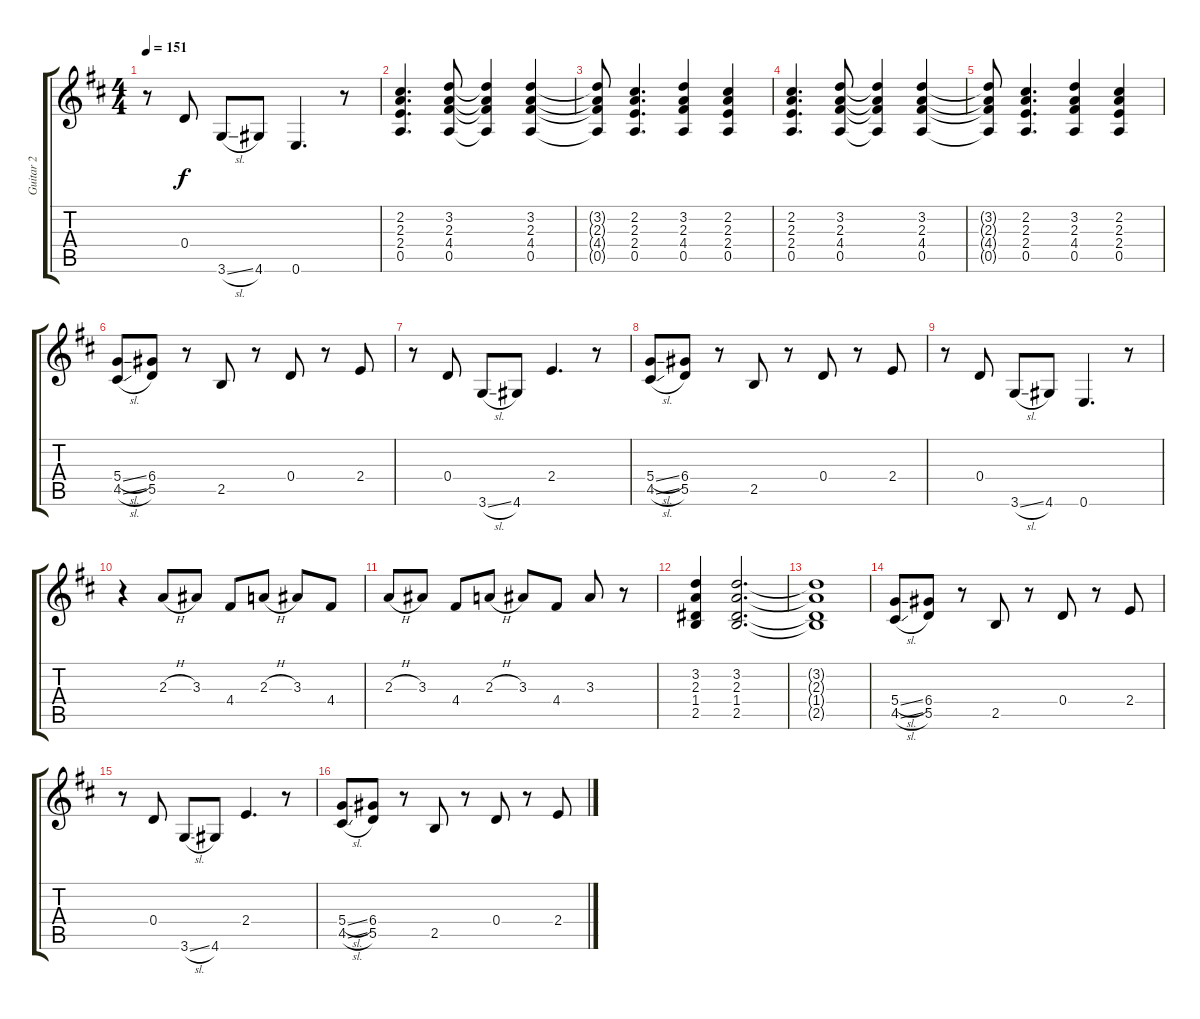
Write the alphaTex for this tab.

\track ("Guitar 2" "Guitar 2") {instrument electricguitarclean}
\staff {score tabs}
\tuning (E4 B3 G3 D3 A2 E2) {hide}
\ts (4 4)
\tempo 151
\clef g2
\ks d
r.8{dy f} 0.4.8 3.6{sl}.8 4.6.8 0.6.4{d} r.8 |
(2.2 2.3 2.4 0.5).4{d} (3.2 2.3 4.4 0.5).8 (3.2{t} 2.3{t} 4.4{t} 0.5{t}).4 (3.2 2.3 4.4 0.5).4 |
(3.2{t} 2.3{t} 4.4{t} 0.5{t}).8 (2.2 2.3 2.4 0.5).4{d} (3.2 2.3 4.4 0.5).4 (2.2 2.3 2.4 0.5).4 |
(2.2 2.3 2.4 0.5).4{d} (3.2 2.3 4.4 0.5).8 (3.2{t} 2.3{t} 4.4{t} 0.5{t}).4 (3.2 2.3 4.4 0.5).4 |
(3.2{t} 2.3{t} 4.4{t} 0.5{t}).8 (2.2 2.3 2.4 0.5).4{d} (3.2 2.3 4.4 0.5).4 (2.2 2.3 2.4 0.5).4 |
(5.4{sl} 4.5{sl}).8 (6.4 5.5).8 r.8 2.5.8 r.8 0.4.8 r.8 2.4.8 |
r.8 0.4.8 3.6{sl}.8 4.6.8 2.4.4{d} r.8 |
(5.4{sl} 4.5{sl}).8 (6.4 5.5).8 r.8 2.5.8 r.8 0.4.8 r.8 2.4.8 |
r.8 0.4.8 3.6{sl}.8 4.6.8 0.6.4{d} r.8 |
r.4 2.3{h}.8 3.3.8 4.4.8 2.3{h}.8 3.3.8 4.4.8 |
2.3{h}.8 3.3.8 4.4.8 2.3{h}.8 3.3.8 4.4.8 3.3.8 r.8 |
(3.2 2.3 1.4 2.5).4 (3.2 2.3 1.4 2.5).2{d} |
(3.2{t} 2.3{t} 1.4{t} 2.5{t}).1 |
(5.4{sl} 4.5{sl}).8 (6.4 5.5).8 r.8 2.5.8 r.8 0.4.8 r.8 2.4.8 |
r.8 0.4.8 3.6{sl}.8 4.6.8 2.4.4{d} r.8 |
(5.4{sl} 4.5{sl}).8 (6.4 5.5).8 r.8 2.5.8 r.8 0.4.8 r.8 2.4.8
